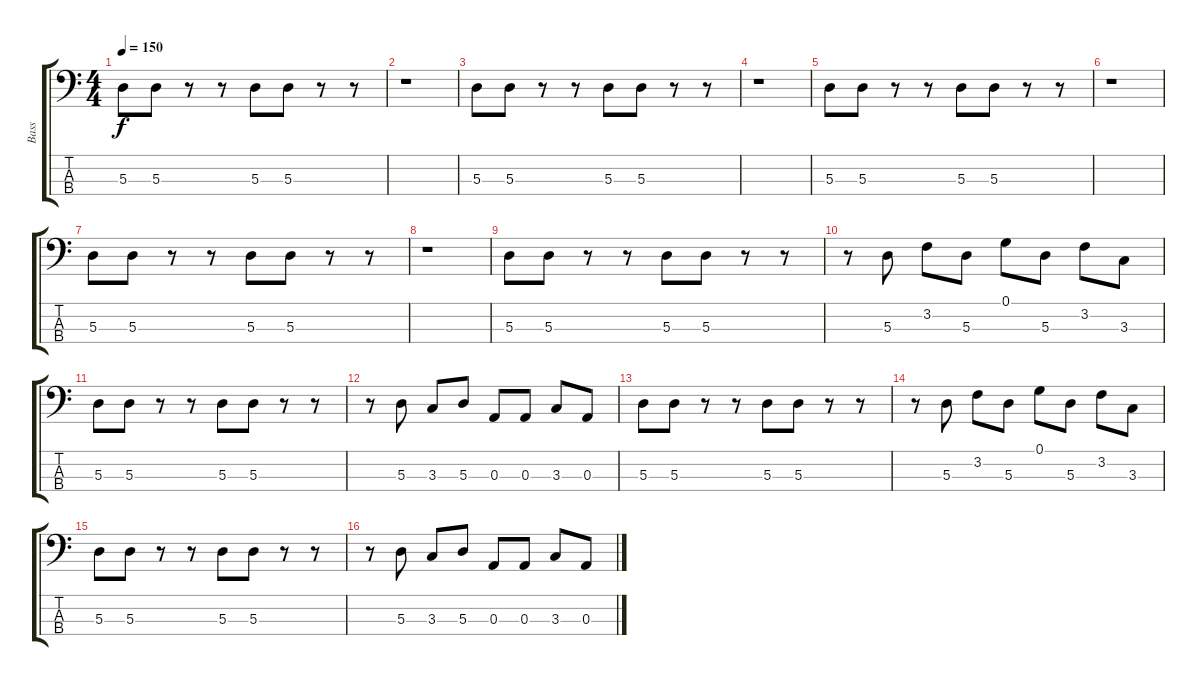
\track ("Bass" "Bass") {instrument electricbasspick}
\staff {score tabs}
\tuning (G2 D2 A1 E1) {hide}
\ts (4 4)
\tempo 150
\clef f4
\ks c
5.3.8{dy f} 5.3.8 r.8 r.8 5.3.8 5.3.8 r.8 r.8 |
r.1 |
5.3.8 5.3.8 r.8 r.8 5.3.8 5.3.8 r.8 r.8 |
r.1 |
5.3.8 5.3.8 r.8 r.8 5.3.8 5.3.8 r.8 r.8 |
r.1 |
5.3.8 5.3.8 r.8 r.8 5.3.8 5.3.8 r.8 r.8 |
r.1 |
5.3.8 5.3.8 r.8 r.8 5.3.8 5.3.8 r.8 r.8 |
r.8 5.3.8 3.2.8 5.3.8 0.1.8 5.3.8 3.2.8 3.3.8 |
5.3.8 5.3.8 r.8 r.8 5.3.8 5.3.8 r.8 r.8 |
r.8 5.3.8 3.3.8 5.3.8 0.3.8 0.3.8 3.3.8 0.3.8 |
5.3.8 5.3.8 r.8 r.8 5.3.8 5.3.8 r.8 r.8 |
r.8 5.3.8 3.2.8 5.3.8 0.1.8 5.3.8 3.2.8 3.3.8 |
5.3.8 5.3.8 r.8 r.8 5.3.8 5.3.8 r.8 r.8 |
r.8 5.3.8 3.3.8 5.3.8 0.3.8 0.3.8 3.3.8 0.3.8
